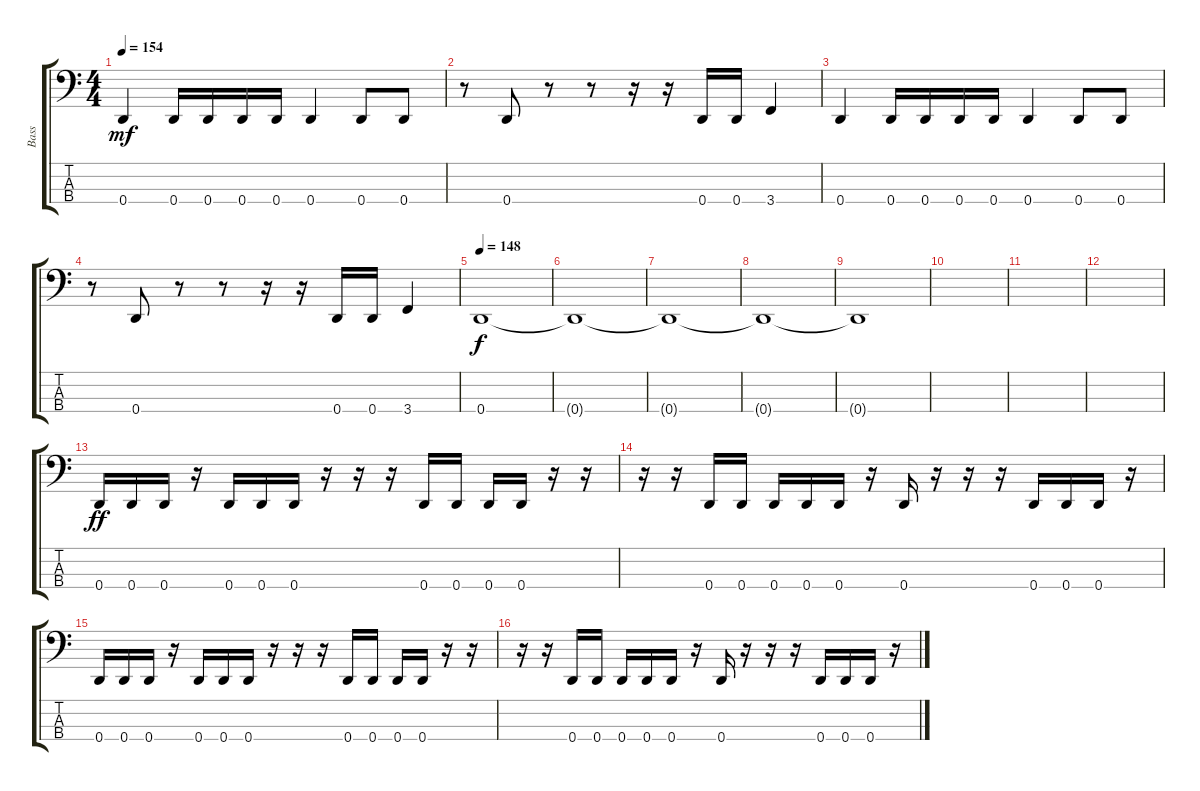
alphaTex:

\track ("Bass" "Bass") {instrument electricbassfinger}
\staff {score tabs}
\tuning (G2 D2 A1 D1) {hide}
\ts (4 4)
\tempo 154
\clef f4
\ks c
0.4.4{dy mf} 0.4.16 0.4.16 0.4.16 0.4.16 0.4.4 0.4.8 0.4.8 |
r.8 0.4.8 r.8 r.8 r.16 r.16 0.4.16 0.4.16 3.4.4 |
0.4.4 0.4.16 0.4.16 0.4.16 0.4.16 0.4.4 0.4.8 0.4.8 |
r.8 0.4.8 r.8 r.8 r.16 r.16 0.4.16 0.4.16 3.4.4 |
\tempo 148
0.4.1{dy f volume 0} |
0.4{t}.1 |
0.4{t}.1 |
0.4{t}.1 |
0.4{t}.1 |
|
|
|
0.4.16{dy ff volume 16} 0.4.16 0.4.16 r.16 0.4.16 0.4.16 0.4.16 r.16 r.16 r.16 0.4.16 0.4.16 0.4.16 0.4.16 r.16 r.16 |
r.16 r.16 0.4.16 0.4.16 0.4.16 0.4.16 0.4.16 r.16 0.4.16 r.16 r.16 r.16 0.4.16 0.4.16 0.4.16 r.16 |
0.4.16{volume 16} 0.4.16 0.4.16 r.16 0.4.16 0.4.16 0.4.16 r.16 r.16 r.16 0.4.16 0.4.16 0.4.16 0.4.16 r.16 r.16 |
r.16 r.16 0.4.16 0.4.16 0.4.16 0.4.16 0.4.16 r.16 0.4.16 r.16 r.16 r.16 0.4.16 0.4.16 0.4.16 r.16
